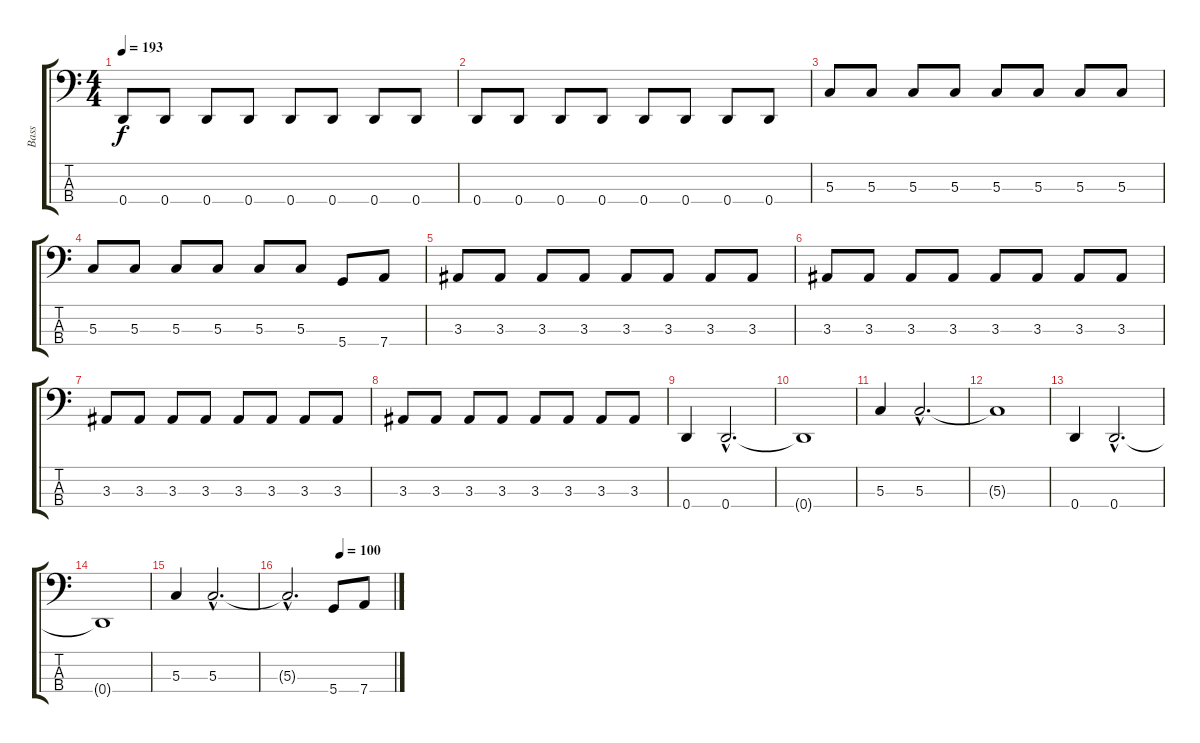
\track ("Bass" "Bass") {instrument electricbassfinger}
\staff {score tabs}
\tuning (F2 C2 G1 D1) {hide}
\ts (4 4)
\tempo 193
\clef f4
\ks c
0.4.8{dy f} 0.4.8 0.4.8 0.4.8 0.4.8 0.4.8 0.4.8 0.4.8 |
0.4.8 0.4.8 0.4.8 0.4.8 0.4.8 0.4.8 0.4.8 0.4.8 |
5.3.8 5.3.8 5.3.8 5.3.8 5.3.8 5.3.8 5.3.8 5.3.8 |
5.3.8 5.3.8 5.3.8 5.3.8 5.3.8 5.3.8 5.4.8 7.4.8 |
3.3.8 3.3.8 3.3.8 3.3.8 3.3.8 3.3.8 3.3.8 3.3.8 |
3.3.8 3.3.8 3.3.8 3.3.8 3.3.8 3.3.8 3.3.8 3.3.8 |
3.3.8 3.3.8 3.3.8 3.3.8 3.3.8 3.3.8 3.3.8 3.3.8 |
3.3.8 3.3.8 3.3.8 3.3.8 3.3.8 3.3.8 3.3.8 3.3.8 |
0.4.4 0.4{hac}.2{d} |
0.4{t}.1 |
5.3.4 5.3{hac}.2{d} |
5.3{t}.1 |
0.4.4 0.4{hac}.2{d} |
0.4{t}.1 |
5.3.4 5.3{hac}.2{d} |
\tempo (100 0.5)
5.3{hac t}.2{d} 5.4.8 7.4.8
